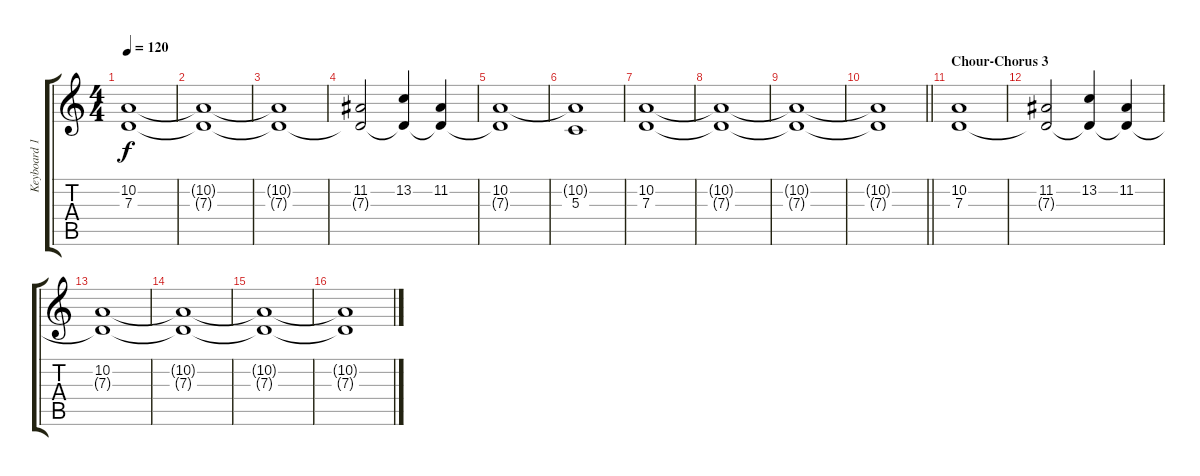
\track ("Keyboard 1" "Keyboard 1") {instrument choiraahs}
\staff {score tabs}
\tuning (E4 B3 G3 D3 A2 D2) {hide}
\ts (4 4)
\tempo 120
\clef g2
\ks c
(10.2{t} 7.3{t}).1{dy f} |
(10.2{t} 7.3{t}).1 |
(10.2{t} 7.3{t}).1 |
(11.2 7.3{t}).2 (13.2 7.3{t}).4 (11.2 7.3{t}).4 |
(10.2 7.3{t}).1 |
(10.2{t} 5.3).1 |
(10.2 7.3).1 |
(10.2{t} 7.3{t}).1 |
(10.2{t} 7.3{t}).1 |
\barLineRight lightlight
(10.2{t} 7.3{t}).1 |
\section ("" "Chour-Chorus 3")
(10.2 7.3).1 |
(11.2 7.3{t}).2 (13.2 7.3{t}).4 (11.2 7.3{t}).4 |
(10.2 7.3{t}).1 |
(10.2{t} 7.3{t}).1 |
(10.2{t} 7.3{t}).1 |
(10.2{t} 7.3{t}).1
